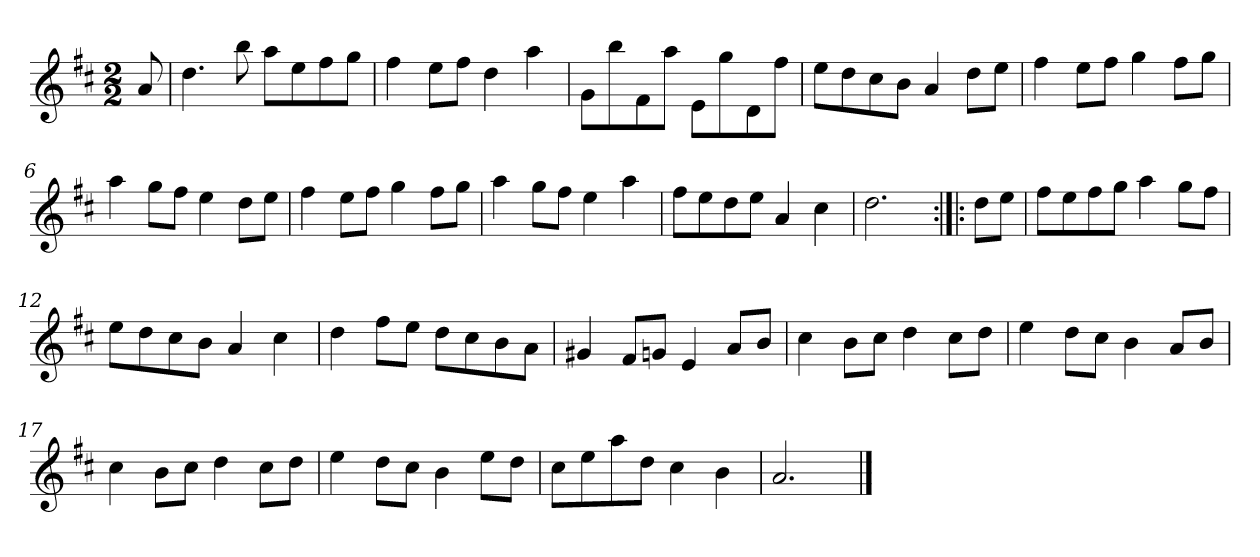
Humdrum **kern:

**kern
*part1
*staff1
*clefG2
*k[f#c#]
*D:
*M2/2
*MM120
=
8a
=1
4.dd
8bb
8aa\L
8ee\
8ff#\
8gg\J
=2
4ff#
8ee\L
8ff#\J
4dd
4aa
=3
8g\L
8bb\
8f#\
8aa\J
8e\L
8gg\
8d\
8ff#\J
=4
8ee\L
8dd\
8cc#\
8b\J
4a
8dd\L
8ee\J
=5
4ff#
8ee\L
8ff#\J
4gg
8ff#\L
8gg\J
=6
4aa
8gg\L
8ff#\J
4ee
8dd\L
8ee\J
=7
4ff#
8ee\L
8ff#\J
4gg
8ff#\L
8gg\J
=8
4aa
8gg\L
8ff#\J
4ee
4aa
=9
8ff#\L
8ee\
8dd\
8ee\J
4a
4cc#
=10
2.dd
=:|!|:
8dd\L
8ee\J
=11
8ff#\L
8ee\
8ff#\
8gg\J
4aa
8gg\L
8ff#\J
=12
8ee\L
8dd\
8cc#\
8b\J
4a
4cc#
=13
4dd
8ff#\L
8ee\J
8dd\L
8cc#\
8b\
8a\J
=14
4g#X
8f#/L
8gn/J
4e
8a/L
8b/J
=15
4cc#
8b\L
8cc#\J
4dd
8cc#\L
8dd\J
=16
4ee
8dd\L
8cc#\J
4b
8a/L
8b/J
=17
4cc#
8b\L
8cc#\J
4dd
8cc#\L
8dd\J
=18
4ee
8dd\L
8cc#\J
4b
8ee\L
8dd\J
=19
8cc#\L
8ee\
8aa\
8dd\J
4cc#
4b
=20
2.a
==
*-
